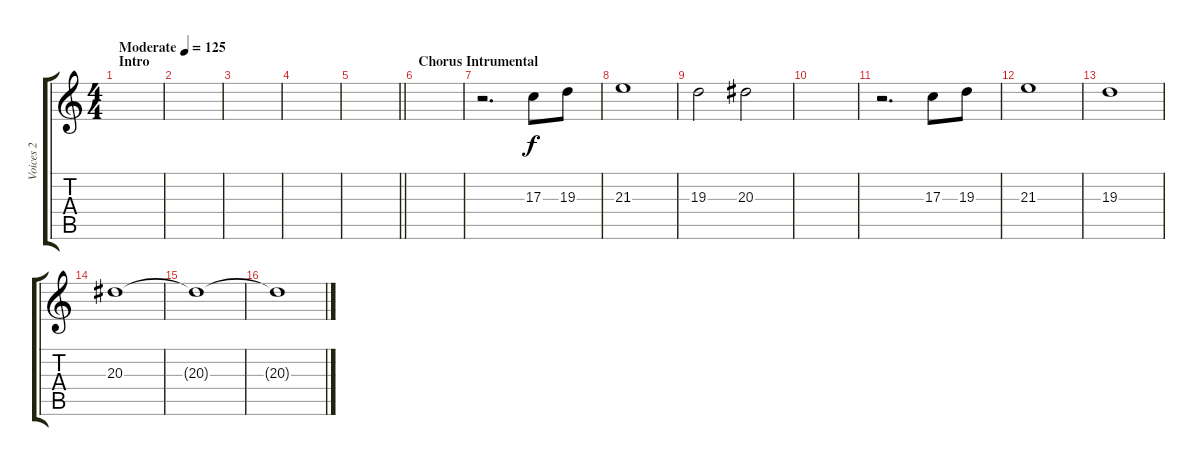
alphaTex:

\track ("Voices 2" "Voices 2") {instrument voiceoohs}
\staff {score tabs}
\tuning (E4 B3 G3 D3 A2 E2) {hide}
\ts (4 4)
\section ("" "Intro")
\tempo (125 "Moderate")
\clef g2
\ks c
|
|
|
|
\barLineRight lightlight
|
\section ("" "Chorus Intrumental")
|
r.2{d} 17.3.8 19.3.8 |
21.3.1 |
19.3.2 20.3.2 |
|
r.2{d} 17.3.8 19.3.8 |
21.3.1 |
19.3.1 |
20.3.1 |
20.3{t}.1 |
20.3{t}.1
